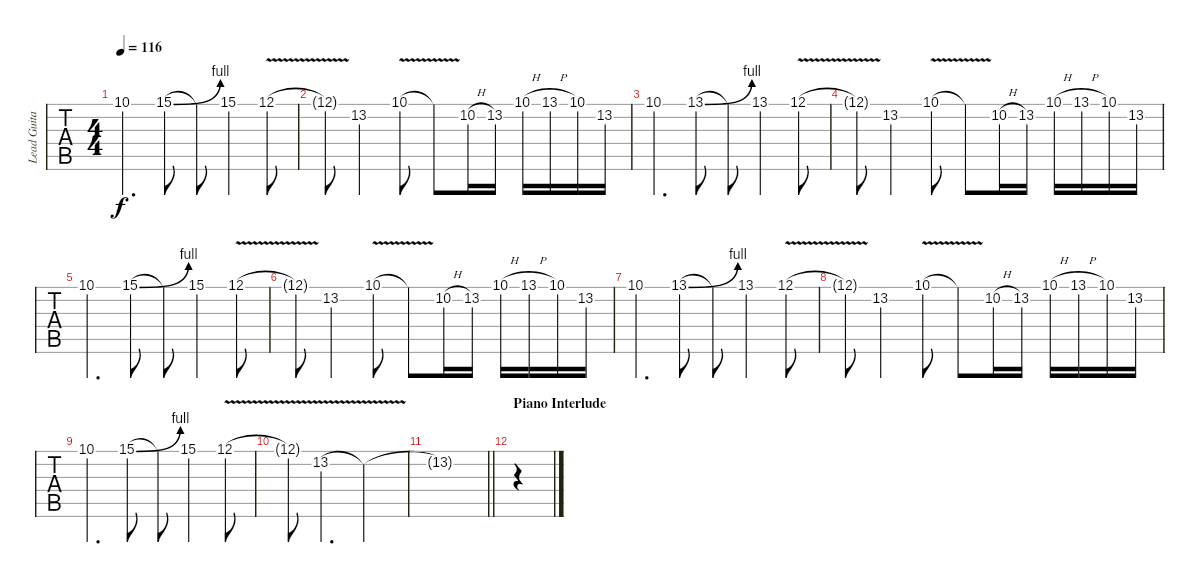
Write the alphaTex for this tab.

\track ("Lead Guitar - Main Theme (Tr. 3A)" "Lead Guita") {instrument distortionguitar}
\staff {tabs}
\tuning (E4 B3 G3 D3 A2 E2) {hide}
\ts (4 4)
\tempo 116
\clef g2
\ks c
10.1.4{d dy f} 15.1{be (bend 0 0 60 4)}.8 15.1{t}.8 15.1.4 12.1{v}.8 |
12.1{t}.8 13.2.4 10.1{v}.8 10.1{t}.8 10.2{h}.16 13.2.16 10.1{h}.16 13.1{h}.16 10.1.16 13.2.16 |
10.1.4{d} 13.1{be (bend 0 0 60 4)}.8 13.1{t}.8 13.1.4 12.1{v}.8 |
12.1{t}.8 13.2.4 10.1{v}.8 10.1{t}.8 10.2{h}.16 13.2.16 10.1{h}.16 13.1{h}.16 10.1.16 13.2.16 |
10.1.4{d} 15.1{be (bend 0 0 60 4)}.8 15.1{t}.8 15.1.4 12.1{v}.8 |
12.1{t}.8 13.2.4 10.1{v}.8 10.1{t}.8 10.2{h}.16 13.2.16 10.1{h}.16 13.1{h}.16 10.1.16 13.2.16 |
10.1.4{d} 13.1{be (bend 0 0 60 4)}.8 13.1{t}.8 13.1.4 12.1{v}.8 |
12.1{t}.8 13.2.4 10.1{v}.8 10.1{t}.8 10.2{h}.16 13.2.16 10.1{h}.16 13.1{h}.16 10.1.16 13.2.16 |
10.1.4{d} 15.1{be (bend 0 0 60 4)}.8 15.1{t}.8 15.1.4 12.1{v}.8 |
12.1{t}.8 13.2{v}.4{d} 13.2{t}.2 |
\barLineRight lightlight
13.2{t}.1 |
\section ("" "Piano Interlude")
